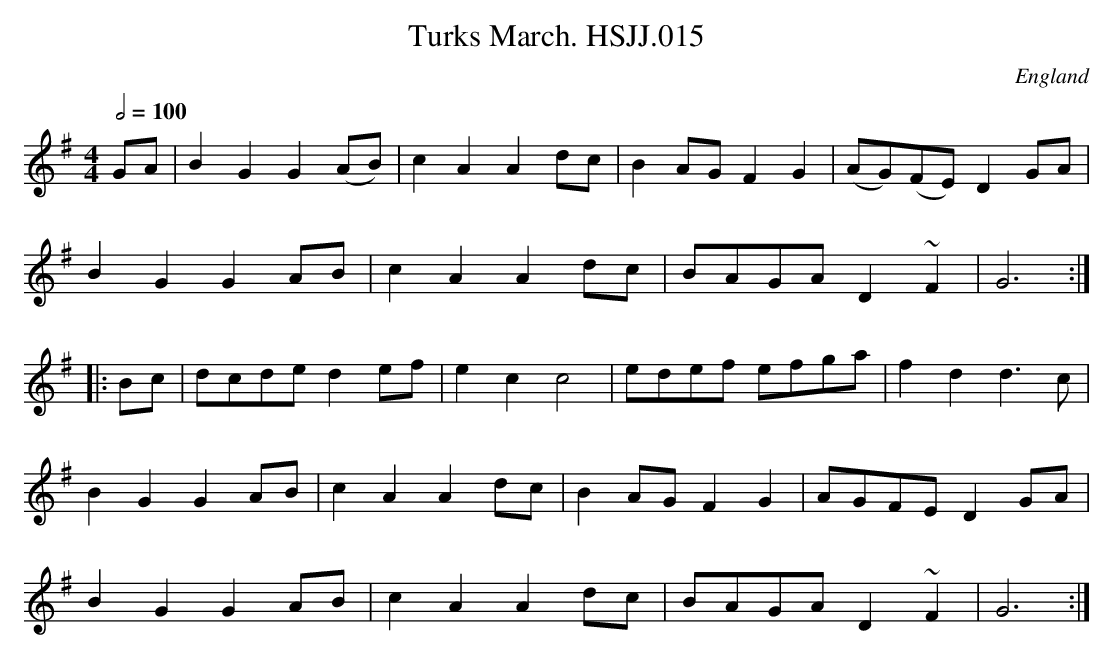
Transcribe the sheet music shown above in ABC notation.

X:1
T:Turks March. HSJJ.015
M:4/4
L:1/8
Q:1/2=100
O:England
K:G
GA|B2G2G2(AB)|c2A2A2dc|B2AGF2G2|(AG)(FE)D2GA|
B2G2G2AB|c2A2A2dc|BAGAD2~F2|G6:|
|:Bc|dcded2ef|e2c2c4|edef efga|f2d2d3c|
B2G2G2AB|c2A2A2dc|B2AGF2G2|AGFED2GA|
B2G2G2AB|c2A2A2dc|BAGAD2~F2|G6:|
